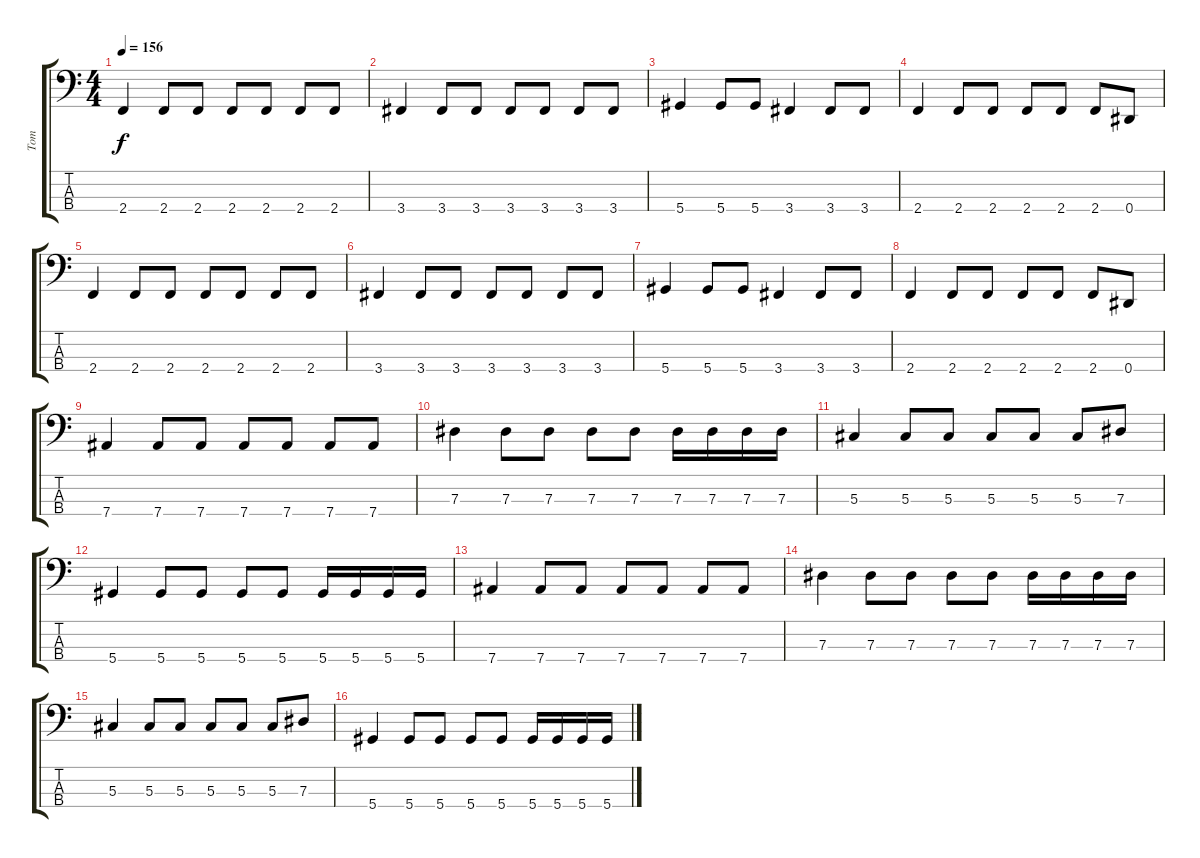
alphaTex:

\track ("Tom" "Tom") {instrument slapbass2}
\staff {score tabs}
\tuning (Gb2 Db2 Ab1 Eb1) {hide}
\ts (4 4)
\tempo 156
\clef f4
\ks c
2.4.4{dy f} 2.4.8 2.4.8 2.4.8 2.4.8 2.4.8 2.4.8 |
3.4.4 3.4.8 3.4.8 3.4.8 3.4.8 3.4.8 3.4.8 |
5.4.4 5.4.8 5.4.8 3.4.4 3.4.8 3.4.8 |
2.4.4 2.4.8 2.4.8 2.4.8 2.4.8 2.4.8 0.4.8 |
2.4.4 2.4.8 2.4.8 2.4.8 2.4.8 2.4.8 2.4.8 |
3.4.4 3.4.8 3.4.8 3.4.8 3.4.8 3.4.8 3.4.8 |
5.4.4 5.4.8 5.4.8 3.4.4 3.4.8 3.4.8 |
2.4.4 2.4.8 2.4.8 2.4.8 2.4.8 2.4.8 0.4.8 |
7.4.4 7.4.8 7.4.8 7.4.8 7.4.8 7.4.8 7.4.8 |
7.3.4 7.3.8 7.3.8 7.3.8 7.3.8 7.3.16 7.3.16 7.3.16 7.3.16 |
5.3.4 5.3.8 5.3.8 5.3.8 5.3.8 5.3.8 7.3.8 |
5.4.4 5.4.8 5.4.8 5.4.8 5.4.8 5.4.16 5.4.16 5.4.16 5.4.16 |
7.4.4 7.4.8 7.4.8 7.4.8 7.4.8 7.4.8 7.4.8 |
7.3.4 7.3.8 7.3.8 7.3.8 7.3.8 7.3.16 7.3.16 7.3.16 7.3.16 |
5.3.4 5.3.8 5.3.8 5.3.8 5.3.8 5.3.8 7.3.8 |
5.4.4 5.4.8 5.4.8 5.4.8 5.4.8 5.4.16 5.4.16 5.4.16 5.4.16
